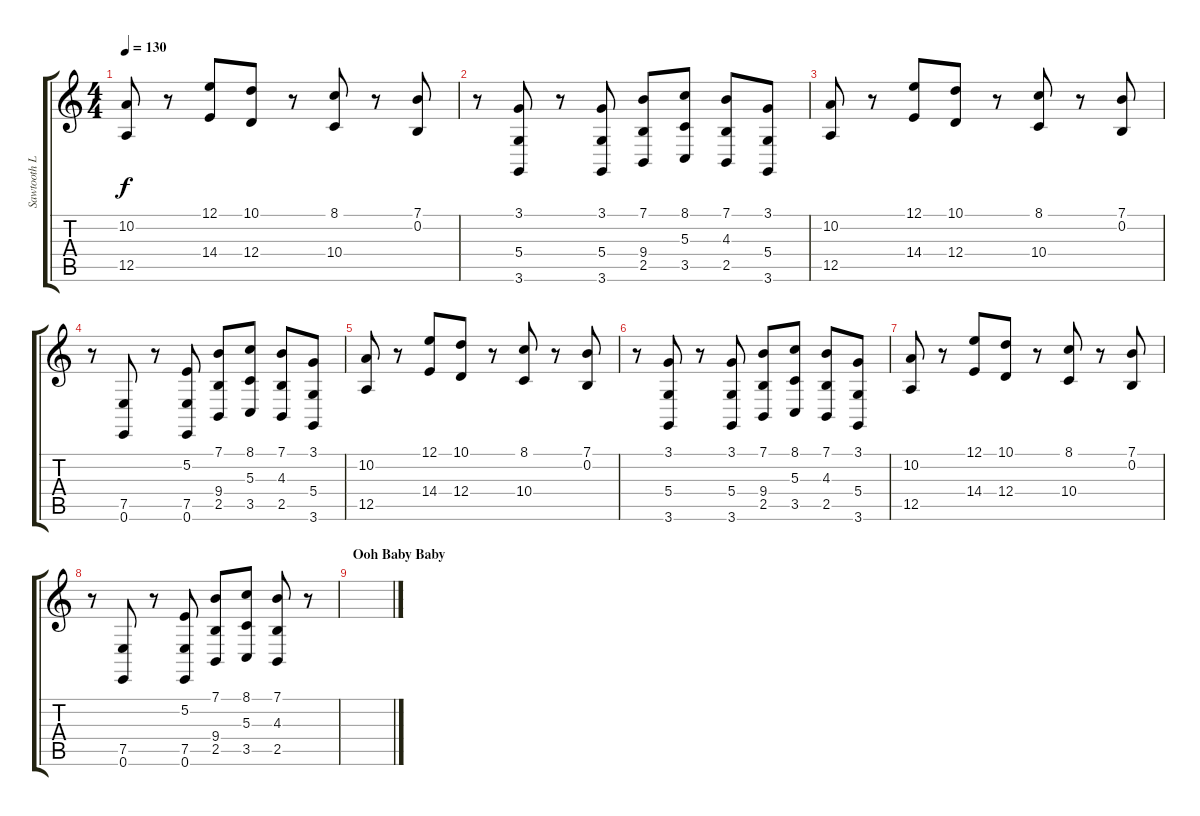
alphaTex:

\track ("Sawtooth Lead" "Sawtooth L") {instrument lead2sawtooth}
\staff {score tabs}
\tuning (E4 B3 G3 D3 A2 E2) {hide}
\ts (4 4)
\tempo 130
\clef g2
\ks c
(10.2 12.5).8{dy f volume 15} r.8 (12.1 14.4).8 (10.1 12.4).8 r.8 (8.1 10.4).8 r.8 (7.1 0.2).8 |
r.8 (3.1 5.4 3.6).8 r.8 (3.1 5.4 3.6).8 (7.1 9.4 2.5).8 (8.1 5.3 3.5).8 (7.1 4.3 2.5).8 (3.1 5.4 3.6).8 |
(10.2 12.5).8{volume 15} r.8 (12.1 14.4).8 (10.1 12.4).8 r.8 (8.1 10.4).8 r.8 (7.1 0.2).8 |
r.8 (7.5 0.6).8 r.8 (5.2 7.5 0.6).8 (7.1 9.4 2.5).8 (8.1 5.3 3.5).8 (7.1 4.3 2.5).8 (3.1 5.4 3.6).8 |
(10.2 12.5).8{volume 15} r.8 (12.1 14.4).8 (10.1 12.4).8 r.8 (8.1 10.4).8 r.8 (7.1 0.2).8 |
r.8 (3.1 5.4 3.6).8 r.8 (3.1 5.4 3.6).8 (7.1 9.4 2.5).8 (8.1 5.3 3.5).8 (7.1 4.3 2.5).8 (3.1 5.4 3.6).8 |
(10.2 12.5).8{volume 15} r.8 (12.1 14.4).8 (10.1 12.4).8 r.8 (8.1 10.4).8 r.8 (7.1 0.2).8 |
r.8 (7.5 0.6).8 r.8 (5.2 7.5 0.6).8 (7.1 9.4 2.5).8 (8.1 5.3 3.5).8 (7.1 4.3 2.5).8 r.8 |
\section ("" "Ooh Baby Baby")
